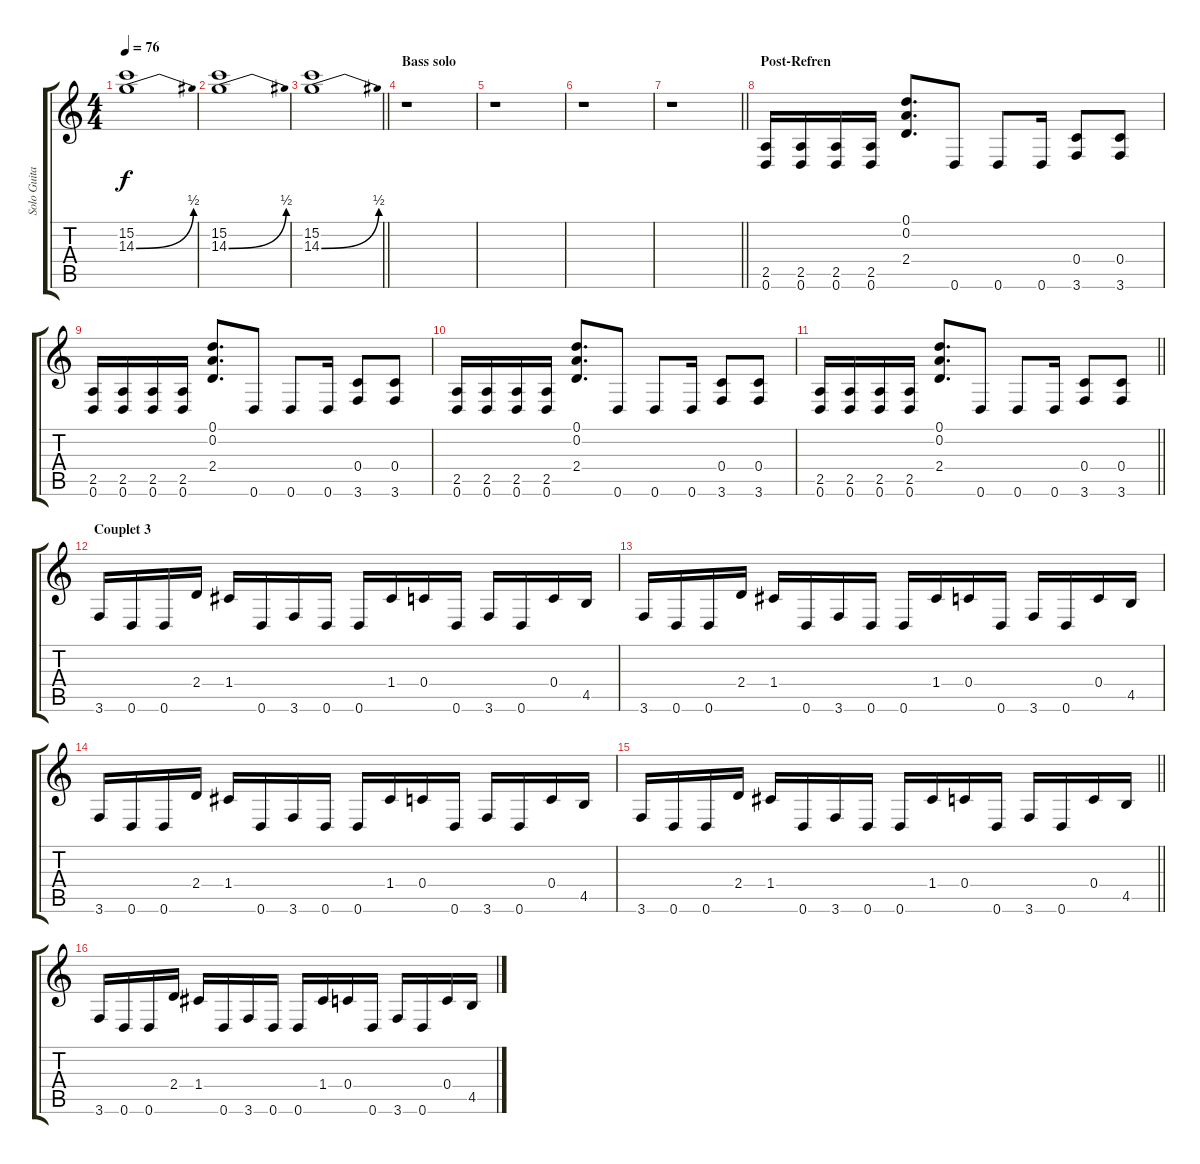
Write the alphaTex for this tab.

\track ("Solo Guitar" "Solo Guita") {instrument distortionguitar}
\staff {score tabs}
\tuning (D4 A3 F3 C3 G2 D2) {hide}
\ts (4 4)
\tempo 76
\clef g2
\ks c
(15.2 14.3{be (bend 0 0 60 2)}).1{dy f} |
(15.2 14.3{be (bend 0 0 60 2)}).1 |
\barLineRight lightlight
(15.2 14.3{be (bend 0 0 60 2)}).1 |
\section ("" "Bass solo")
r.1 |
r.1 |
r.1 |
\barLineRight lightlight
r.1 |
\section ("" "Post-Refren ")
(2.5 0.6).16 (2.5 0.6).16 (2.5 0.6).16 (2.5 0.6).16 (0.1 0.2 2.4).8{d} 0.6.8 0.6.8 0.6.16 (0.4 3.6).8 (0.4 3.6).8 |
(2.5 0.6).16 (2.5 0.6).16 (2.5 0.6).16 (2.5 0.6).16 (0.1 0.2 2.4).8{d} 0.6.8 0.6.8 0.6.16 (0.4 3.6).8 (0.4 3.6).8 |
(2.5 0.6).16 (2.5 0.6).16 (2.5 0.6).16 (2.5 0.6).16 (0.1 0.2 2.4).8{d} 0.6.8 0.6.8 0.6.16 (0.4 3.6).8 (0.4 3.6).8 |
\barLineRight lightlight
(2.5 0.6).16 (2.5 0.6).16 (2.5 0.6).16 (2.5 0.6).16 (0.1 0.2 2.4).8{d} 0.6.8 0.6.8 0.6.16 (0.4 3.6).8 (0.4 3.6).8 |
\section ("" "Couplet 3")
3.6.16 0.6.16 0.6.16 2.4.16 1.4.16 0.6.16 3.6.16 0.6.16 0.6.16 1.4.16 0.4.16 0.6.16 3.6.16 0.6.16 0.4.16 4.5.16 |
3.6.16 0.6.16 0.6.16 2.4.16 1.4.16 0.6.16 3.6.16 0.6.16 0.6.16 1.4.16 0.4.16 0.6.16 3.6.16 0.6.16 0.4.16 4.5.16 |
3.6.16 0.6.16 0.6.16 2.4.16 1.4.16 0.6.16 3.6.16 0.6.16 0.6.16 1.4.16 0.4.16 0.6.16 3.6.16 0.6.16 0.4.16 4.5.16 |
\barLineRight lightlight
3.6.16 0.6.16 0.6.16 2.4.16 1.4.16 0.6.16 3.6.16 0.6.16 0.6.16 1.4.16 0.4.16 0.6.16 3.6.16 0.6.16 0.4.16 4.5.16 |
3.6.16 0.6.16 0.6.16 2.4.16 1.4.16 0.6.16 3.6.16 0.6.16 0.6.16 1.4.16 0.4.16 0.6.16 3.6.16 0.6.16 0.4.16 4.5.16
